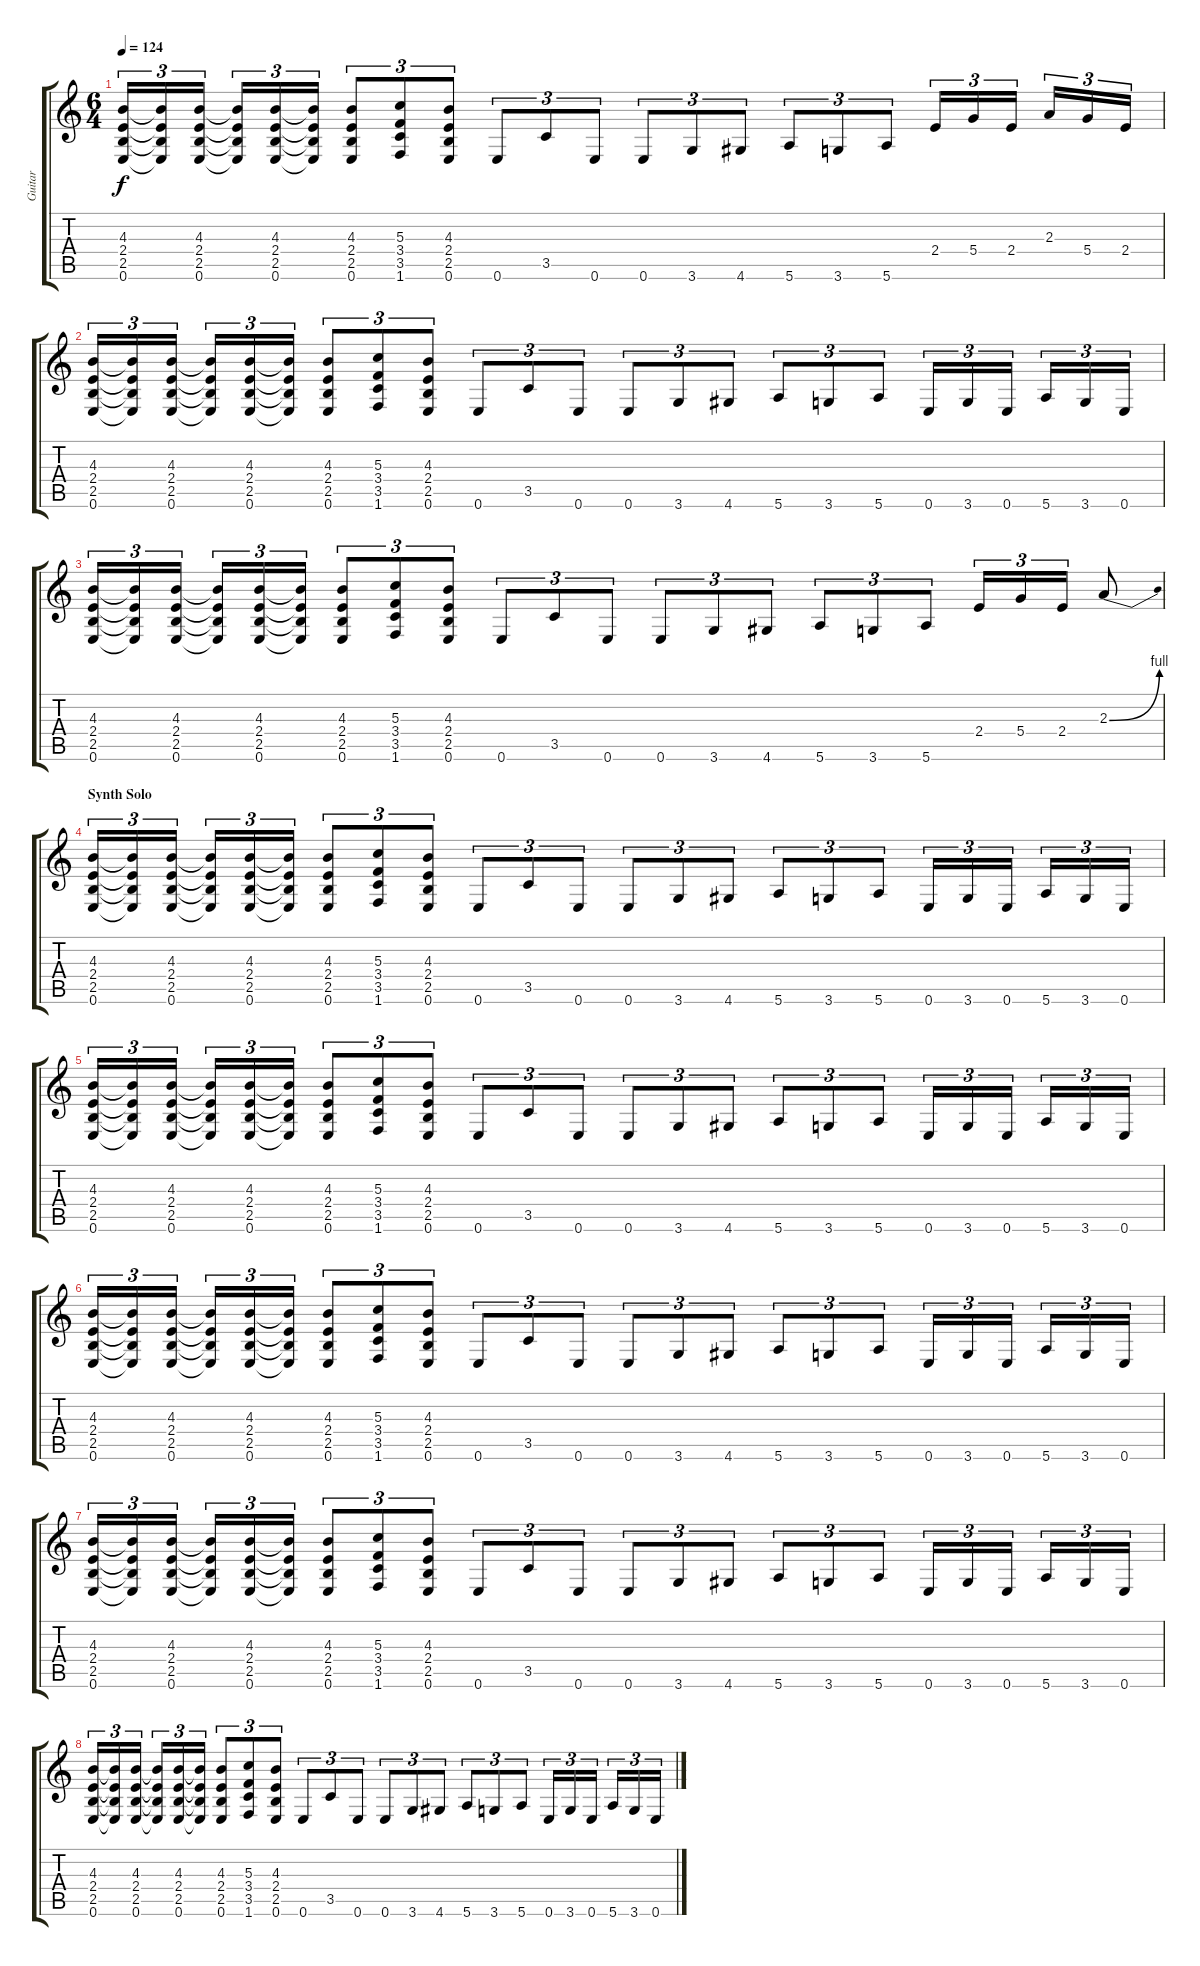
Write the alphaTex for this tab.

\track ("Guitar" "Guitar") {instrument distortionguitar}
\staff {score tabs}
\tuning (E4 B3 G3 D3 A2 E2) {hide}
\ts (6 4)
\tempo 124
\clef g2
\ks c
(4.3 2.4 2.5 0.6).16{tu (3 2) dy f} (4.3{t} 2.4{t} 2.5{t} 0.6{t}).16{tu (3 2)} (4.3 2.4 2.5 0.6).16{tu (3 2)} (4.3{t} 2.4{t} 2.5{t} 0.6{t}).16{tu (3 2)} (4.3 2.4 2.5 0.6).16{tu (3 2)} (4.3{t} 2.4{t} 2.5{t} 0.6{t}).16{tu (3 2)} (4.3 2.4 2.5 0.6).8{tu (3 2)} (5.3 3.4 3.5 1.6).8{tu (3 2)} (4.3 2.4 2.5 0.6).8{tu (3 2)} 0.6.8{tu (3 2)} 3.5.8{tu (3 2)} 0.6.8{tu (3 2)} 0.6.8{tu (3 2)} 3.6.8{tu (3 2)} 4.6.8{tu (3 2)} 5.6.8{tu (3 2)} 3.6.8{tu (3 2)} 5.6.8{tu (3 2)} 2.4.16{tu (3 2)} 5.4.16{tu (3 2)} 2.4.16{tu (3 2)} 2.3.16{tu (3 2)} 5.4.16{tu (3 2)} 2.4.16{tu (3 2)} |
(4.3 2.4 2.5 0.6).16{tu (3 2)} (4.3{t} 2.4{t} 2.5{t} 0.6{t}).16{tu (3 2)} (4.3 2.4 2.5 0.6).16{tu (3 2)} (4.3{t} 2.4{t} 2.5{t} 0.6{t}).16{tu (3 2)} (4.3 2.4 2.5 0.6).16{tu (3 2)} (4.3{t} 2.4{t} 2.5{t} 0.6{t}).16{tu (3 2)} (4.3 2.4 2.5 0.6).8{tu (3 2)} (5.3 3.4 3.5 1.6).8{tu (3 2)} (4.3 2.4 2.5 0.6).8{tu (3 2)} 0.6.8{tu (3 2)} 3.5.8{tu (3 2)} 0.6.8{tu (3 2)} 0.6.8{tu (3 2)} 3.6.8{tu (3 2)} 4.6.8{tu (3 2)} 5.6.8{tu (3 2)} 3.6.8{tu (3 2)} 5.6.8{tu (3 2)} 0.6.16{tu (3 2)} 3.6.16{tu (3 2)} 0.6.16{tu (3 2)} 5.6.16{tu (3 2)} 3.6.16{tu (3 2)} 0.6.16{tu (3 2)} |
(4.3 2.4 2.5 0.6).16{tu (3 2)} (4.3{t} 2.4{t} 2.5{t} 0.6{t}).16{tu (3 2)} (4.3 2.4 2.5 0.6).16{tu (3 2)} (4.3{t} 2.4{t} 2.5{t} 0.6{t}).16{tu (3 2)} (4.3 2.4 2.5 0.6).16{tu (3 2)} (4.3{t} 2.4{t} 2.5{t} 0.6{t}).16{tu (3 2)} (4.3 2.4 2.5 0.6).8{tu (3 2)} (5.3 3.4 3.5 1.6).8{tu (3 2)} (4.3 2.4 2.5 0.6).8{tu (3 2)} 0.6.8{tu (3 2)} 3.5.8{tu (3 2)} 0.6.8{tu (3 2)} 0.6.8{tu (3 2)} 3.6.8{tu (3 2)} 4.6.8{tu (3 2)} 5.6.8{tu (3 2)} 3.6.8{tu (3 2)} 5.6.8{tu (3 2)} 2.4.16{tu (3 2)} 5.4.16{tu (3 2)} 2.4.16{tu (3 2)} 2.3{be (bend 0 0 60 4)}.8 |
\section ("" "Synth Solo")
(4.3 2.4 2.5 0.6).16{tu (3 2)} (4.3{t} 2.4{t} 2.5{t} 0.6{t}).16{tu (3 2)} (4.3 2.4 2.5 0.6).16{tu (3 2)} (4.3{t} 2.4{t} 2.5{t} 0.6{t}).16{tu (3 2)} (4.3 2.4 2.5 0.6).16{tu (3 2)} (4.3{t} 2.4{t} 2.5{t} 0.6{t}).16{tu (3 2)} (4.3 2.4 2.5 0.6).8{tu (3 2)} (5.3 3.4 3.5 1.6).8{tu (3 2)} (4.3 2.4 2.5 0.6).8{tu (3 2)} 0.6.8{tu (3 2)} 3.5.8{tu (3 2)} 0.6.8{tu (3 2)} 0.6.8{tu (3 2)} 3.6.8{tu (3 2)} 4.6.8{tu (3 2)} 5.6.8{tu (3 2)} 3.6.8{tu (3 2)} 5.6.8{tu (3 2)} 0.6.16{tu (3 2)} 3.6.16{tu (3 2)} 0.6.16{tu (3 2)} 5.6.16{tu (3 2)} 3.6.16{tu (3 2)} 0.6.16{tu (3 2)} |
(4.3 2.4 2.5 0.6).16{tu (3 2)} (4.3{t} 2.4{t} 2.5{t} 0.6{t}).16{tu (3 2)} (4.3 2.4 2.5 0.6).16{tu (3 2)} (4.3{t} 2.4{t} 2.5{t} 0.6{t}).16{tu (3 2)} (4.3 2.4 2.5 0.6).16{tu (3 2)} (4.3{t} 2.4{t} 2.5{t} 0.6{t}).16{tu (3 2)} (4.3 2.4 2.5 0.6).8{tu (3 2)} (5.3 3.4 3.5 1.6).8{tu (3 2)} (4.3 2.4 2.5 0.6).8{tu (3 2)} 0.6.8{tu (3 2)} 3.5.8{tu (3 2)} 0.6.8{tu (3 2)} 0.6.8{tu (3 2)} 3.6.8{tu (3 2)} 4.6.8{tu (3 2)} 5.6.8{tu (3 2)} 3.6.8{tu (3 2)} 5.6.8{tu (3 2)} 0.6.16{tu (3 2)} 3.6.16{tu (3 2)} 0.6.16{tu (3 2)} 5.6.16{tu (3 2)} 3.6.16{tu (3 2)} 0.6.16{tu (3 2)} |
(4.3 2.4 2.5 0.6).16{tu (3 2)} (4.3{t} 2.4{t} 2.5{t} 0.6{t}).16{tu (3 2)} (4.3 2.4 2.5 0.6).16{tu (3 2)} (4.3{t} 2.4{t} 2.5{t} 0.6{t}).16{tu (3 2)} (4.3 2.4 2.5 0.6).16{tu (3 2)} (4.3{t} 2.4{t} 2.5{t} 0.6{t}).16{tu (3 2)} (4.3 2.4 2.5 0.6).8{tu (3 2)} (5.3 3.4 3.5 1.6).8{tu (3 2)} (4.3 2.4 2.5 0.6).8{tu (3 2)} 0.6.8{tu (3 2)} 3.5.8{tu (3 2)} 0.6.8{tu (3 2)} 0.6.8{tu (3 2)} 3.6.8{tu (3 2)} 4.6.8{tu (3 2)} 5.6.8{tu (3 2)} 3.6.8{tu (3 2)} 5.6.8{tu (3 2)} 0.6.16{tu (3 2)} 3.6.16{tu (3 2)} 0.6.16{tu (3 2)} 5.6.16{tu (3 2)} 3.6.16{tu (3 2)} 0.6.16{tu (3 2)} |
(4.3 2.4 2.5 0.6).16{tu (3 2)} (4.3{t} 2.4{t} 2.5{t} 0.6{t}).16{tu (3 2)} (4.3 2.4 2.5 0.6).16{tu (3 2)} (4.3{t} 2.4{t} 2.5{t} 0.6{t}).16{tu (3 2)} (4.3 2.4 2.5 0.6).16{tu (3 2)} (4.3{t} 2.4{t} 2.5{t} 0.6{t}).16{tu (3 2)} (4.3 2.4 2.5 0.6).8{tu (3 2)} (5.3 3.4 3.5 1.6).8{tu (3 2)} (4.3 2.4 2.5 0.6).8{tu (3 2)} 0.6.8{tu (3 2)} 3.5.8{tu (3 2)} 0.6.8{tu (3 2)} 0.6.8{tu (3 2)} 3.6.8{tu (3 2)} 4.6.8{tu (3 2)} 5.6.8{tu (3 2)} 3.6.8{tu (3 2)} 5.6.8{tu (3 2)} 0.6.16{tu (3 2)} 3.6.16{tu (3 2)} 0.6.16{tu (3 2)} 5.6.16{tu (3 2)} 3.6.16{tu (3 2)} 0.6.16{tu (3 2)} |
(4.3 2.4 2.5 0.6).16{tu (3 2)} (4.3{t} 2.4{t} 2.5{t} 0.6{t}).16{tu (3 2)} (4.3 2.4 2.5 0.6).16{tu (3 2)} (4.3{t} 2.4{t} 2.5{t} 0.6{t}).16{tu (3 2)} (4.3 2.4 2.5 0.6).16{tu (3 2)} (4.3{t} 2.4{t} 2.5{t} 0.6{t}).16{tu (3 2)} (4.3 2.4 2.5 0.6).8{tu (3 2)} (5.3 3.4 3.5 1.6).8{tu (3 2)} (4.3 2.4 2.5 0.6).8{tu (3 2)} 0.6.8{tu (3 2)} 3.5.8{tu (3 2)} 0.6.8{tu (3 2)} 0.6.8{tu (3 2)} 3.6.8{tu (3 2)} 4.6.8{tu (3 2)} 5.6.8{tu (3 2)} 3.6.8{tu (3 2)} 5.6.8{tu (3 2)} 0.6.16{tu (3 2)} 3.6.16{tu (3 2)} 0.6.16{tu (3 2)} 5.6.16{tu (3 2)} 3.6.16{tu (3 2)} 0.6.16{tu (3 2)}
